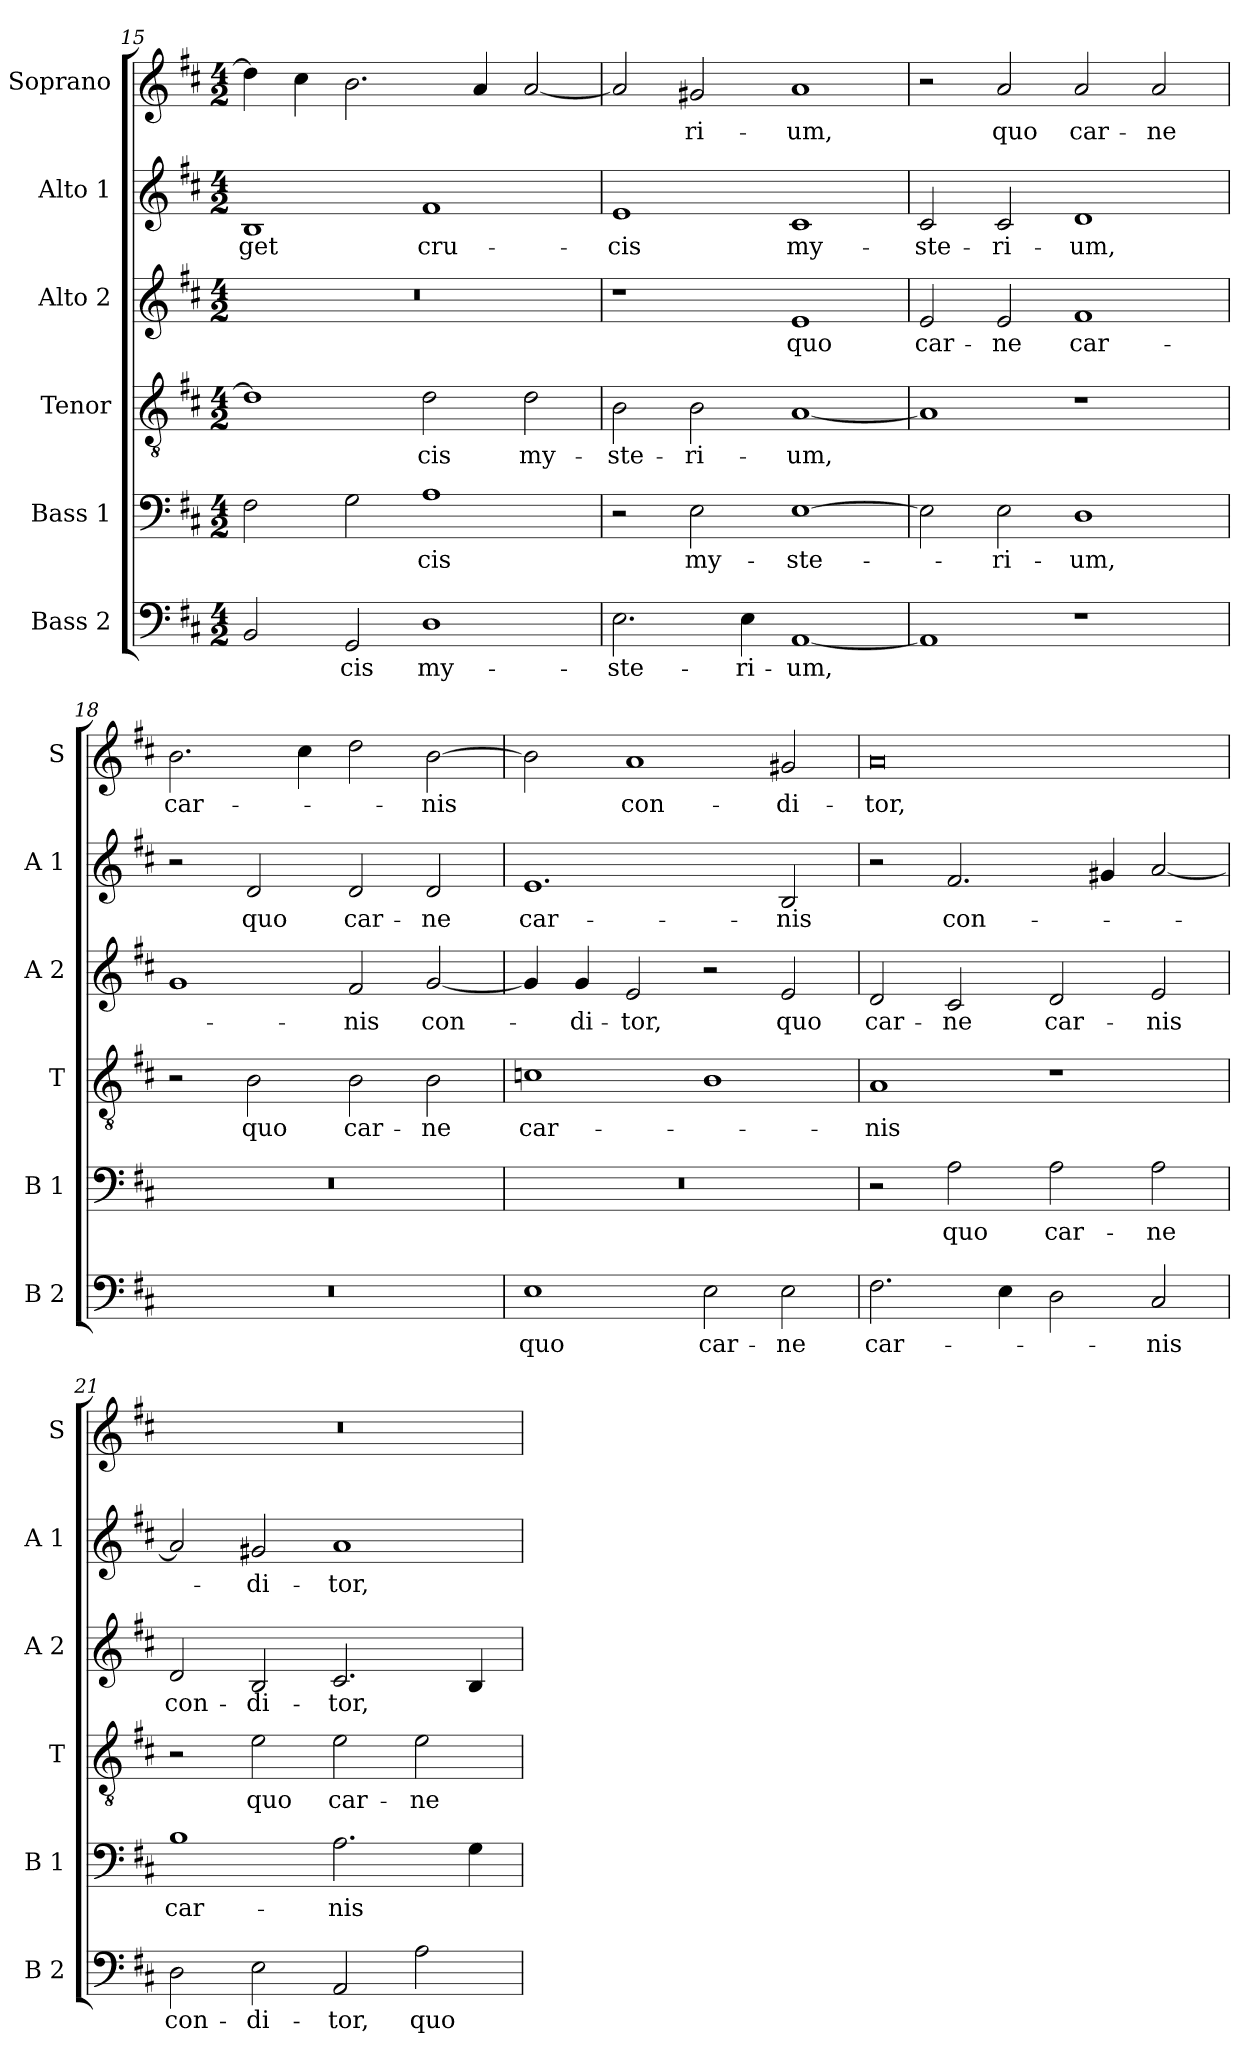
**kern	**text	**kern	**text	**kern	**text	**kern	**text	**kern	**text	**kern	**text
*part6	*part6	*part5	*part5	*part4	*part4	*part3	*part3	*part2	*part2	*part1	*part1
*staff6	*staff6	*staff5	*staff5	*staff4	*staff4	*staff3	*staff3	*staff2	*staff2	*staff1	*staff1
*I"Bass 2	*	*I"Bass 1	*	*I"Tenor	*	*I"Alto 2	*	*I"Alto 1	*	*I"Soprano	*
*I'B 2	*	*I'B 1	*	*I'T	*	*I'A 2	*	*I'A 1	*	*I'S	*
!!LO:LB:g=z
*clefF4	*	*clefF4	*	*clefGv2	*	*clefG2	*	*clefG2	*	*clefG2	*
*k[f#c#]	*	*k[f#c#]	*	*k[f#c#]	*	*k[f#c#]	*	*k[f#c#]	*	*k[f#c#]	*
*D:	*	*D:	*	*D:	*	*D:	*	*D:	*	*D:	*
*M4/2	*	*M4/2	*	*M4/2	*	*M4/2	*	*M4/2	*	*M4/2	*
=15	=15	=15	=15	=15	=15	=15	=15	=15	=15	=15	=15
!	!	!	!	!	!	!	!	!	!LO:LY:b	!	!
2BB/	.	2F#\	.	1d]	.	0r	.	1B	-get	4dd\]	.
.	.	.	.	.	.	.	.	.	.	4cc#\	.
!	!LO:LY:b	!	!	!	!	!	!	!	!	!	!
2GG/	-cis	2G\	.	.	.	.	.	.	.	2.b\	.
!	!LO:LY:b	!	!LO:LY:b	!	!LO:LY:b	!	!	!	!LO:LY:b	!	!
1D	my-	1A	-cis	2d\	-cis	.	.	1f#	cru-	.	.
.	.	.	.	.	.	.	.	.	.	4a/	.
!	!	!	!	!	!LO:LY:b	!	!	!	!	!	!
.	.	.	.	2d\	my-	.	.	.	.	[2a/	.
=16	=16	=16	=16	=16	=16	=16	=16	=16	=16	=16	=16
!	!LO:LY:b	!	!	!	!LO:LY:b	!	!	!	!LO:LY:b	!	!
2.E\	-ste-	2r	.	2B\	-ste-	1r	.	1e	-cis	2a/]	.
!	!	!	!LO:LY:b	!	!LO:LY:b	!	!	!	!	!	!LO:LY:b
.	.	2E\	my-	2B\	-ri-	.	.	.	.	2g#X/	-ri-
!	!LO:LY:b	!	!	!	!	!	!	!	!	!	!
4E\	-ri-	.	.	.	.	.	.	.	.	.	.
!	!LO:LY:b	!	!LO:LY:b	!	!LO:LY:b	!	!LO:LY:b	!	!LO:LY:b	!	!LO:LY:b
[1AA	-um,	[1E	-ste-	[1A	-um,	1e	quo	1c#	my-	1a	-um,
=17	=17	=17	=17	=17	=17	=17	=17	=17	=17	=17	=17
!	!	!	!	!	!	!	!LO:LY:b	!	!LO:LY:b	!	!
1AA]	.	2E\]	.	1A]	.	2e/	car-	2c#/	-ste-	2r	.
!	!	!	!LO:LY:b	!	!	!	!LO:LY:b	!	!LO:LY:b	!	!LO:LY:b
.	.	2E\	-ri-	.	.	2e/	-ne	2c#/	-ri-	2a/	quo
!	!	!	!LO:LY:b	!	!	!	!LO:LY:b	!	!LO:LY:b	!	!LO:LY:b
1r	.	1D	-um,	1r	.	1f#	car-	1d	-um,	2a/	car-
!	!	!	!	!	!	!	!	!	!	!	!LO:LY:b
.	.	.	.	.	.	.	.	.	.	2a/	-ne
=18	=18	=18	=18	=18	=18	=18	=18	=18	=18	=18	=18
!	!	!	!	!	!	!	!	!	!	!	!LO:LY:b
0r	.	0r	.	2r	.	1g	.	2r	.	2.b\	car-
!	!	!	!	!	!LO:LY:b	!	!	!	!LO:LY:b	!	!
.	.	.	.	2B\	quo	.	.	2d/	quo	.	.
.	.	.	.	.	.	.	.	.	.	4cc#\	.
!	!	!	!	!	!LO:LY:b	!	!LO:LY:b	!	!LO:LY:b	!	!
.	.	.	.	2B\	car-	2f#/	-nis	2d/	car-	2dd\	.
!	!	!	!	!	!LO:LY:b	!	!LO:LY:b	!	!LO:LY:b	!	!LO:LY:b
.	.	.	.	2B\	-ne	[2g/	con-	2d/	-ne	[2b\	-nis
=19	=19	=19	=19	=19	=19	=19	=19	=19	=19	=19	=19
!	!LO:LY:b	!	!	!	!LO:LY:b	!	!	!	!LO:LY:b	!	!
1E	quo	0r	.	1cn	car-	4g/]	.	1.e	car-	2b\]	.
!	!	!	!	!	!	!	!LO:LY:b	!	!	!	!
.	.	.	.	.	.	4g/	-di-	.	.	.	.
!	!	!	!	!	!	!	!LO:LY:b	!	!	!	!LO:LY:b
.	.	.	.	.	.	2e/	-tor,	.	.	1a	con-
!	!LO:LY:b	!	!	!	!	!	!	!	!	!	!
2E\	car-	.	.	1B	.	2r	.	.	.	.	.
!	!LO:LY:b	!	!	!	!	!	!LO:LY:b	!	!LO:LY:b	!	!LO:LY:b
2E\	-ne	.	.	.	.	2e/	quo	2B/	-nis	2g#X/	-di-
=20	=20	=20	=20	=20	=20	=20	=20	=20	=20	=20	=20
!	!LO:LY:b	!	!	!	!LO:LY:b	!	!LO:LY:b	!	!	!	!LO:LY:b
2.F#\	car-	2r	.	1A	-nis	2d/	car-	2r	.	0a	-tor,
!	!	!	!LO:LY:b	!	!	!	!LO:LY:b	!	!LO:LY:b	!	!
.	.	2A\	quo	.	.	2c#/	-ne	2.f#/	con-	.	.
4E\	.	.	.	.	.	.	.	.	.	.	.
!	!	!	!LO:LY:b	!	!	!	!LO:LY:b	!	!	!	!
2D\	.	2A\	car-	1r	.	2d/	car-	.	.	.	.
.	.	.	.	.	.	.	.	4g#X/	.	.	.
!	!LO:LY:b	!	!LO:LY:b	!	!	!	!LO:LY:b	!	!	!	!
2C#/	-nis	2A\	-ne	.	.	2e/	-nis	[2a/	.	.	.
=21	=21	=21	=21	=21	=21	=21	=21	=21	=21	=21	=21
!	!LO:LY:b	!	!LO:LY:b	!	!	!	!LO:LY:b	!	!	!	!
2D\	con-	1B	car-	2r	.	2d/	con-	2a/]	.	0r	.
!	!LO:LY:b	!	!	!	!LO:LY:b	!	!LO:LY:b	!	!LO:LY:b	!	!
2E\	-di-	.	.	2e\	quo	2B/	-di-	2g#X/	-di-	.	.
!	!LO:LY:b	!	!LO:LY:b	!	!LO:LY:b	!	!LO:LY:b	!	!LO:LY:b	!	!
2AA/	-tor,	2.A\	-nis	2e\	car-	2.c#/	-tor,	1a	-tor,	.	.
!	!LO:LY:b	!	!	!	!LO:LY:b	!	!	!	!	!	!
2A\	quo	.	.	2e\	-ne	.	.	.	.	.	.
.	.	4G\	.	.	.	4B/	.	.	.	.	.
=	=	=	=	=	=	=	=	=	=	=	=
*-	*-	*-	*-	*-	*-	*-	*-	*-	*-	*-	*-
